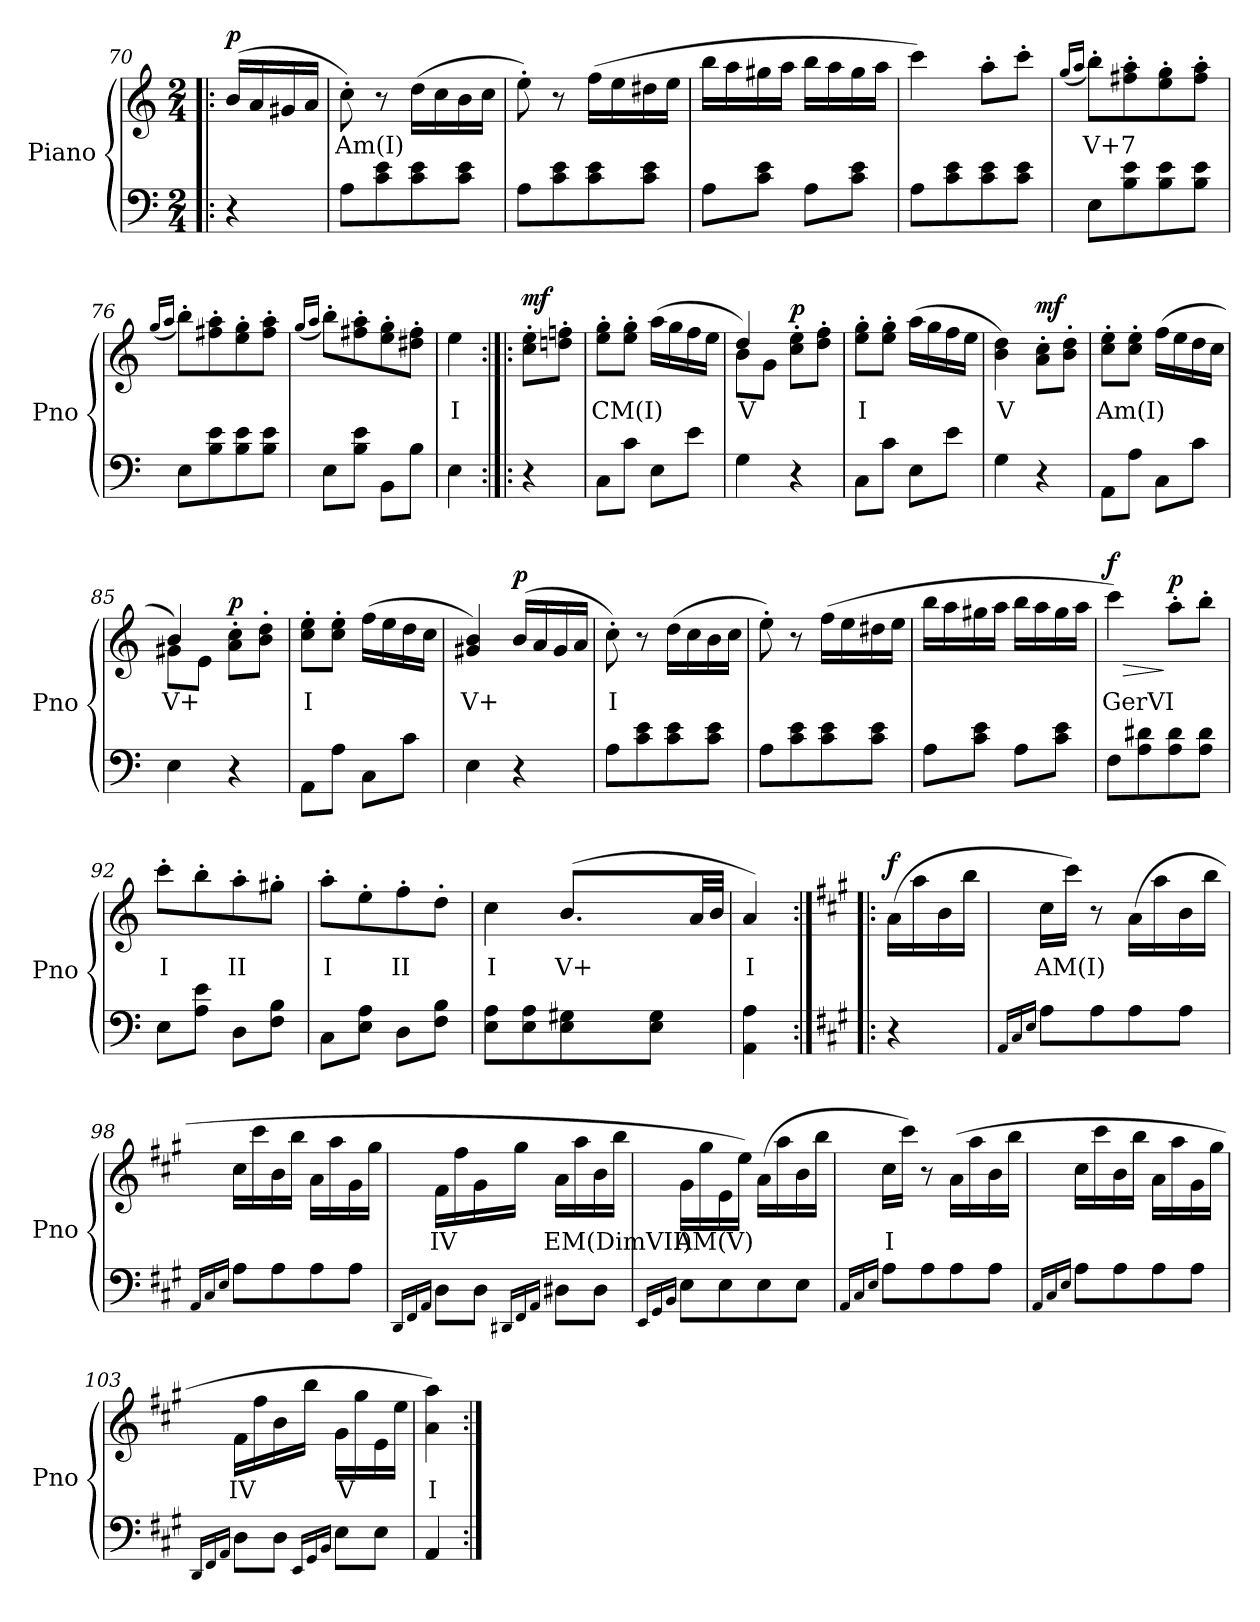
**kern	**kern	**text	**dynam
*part1	*part1	*part1	*part1
*staff2	*staff1	*staff1	*staff1/2
*I"Piano	*	*	*
*I'Pno	*	*	*
*clefF4	*clefG2	*	*
*k[]	*k[]	*	*
*M2/4	*M2/4	*	*
=70!|:	=70!|:	=70!|:	=70!|:
!	!	!	!LO:DY:b
4r	(<16b/LL	.	p
.	16a/	.	.
.	16g#X/	.	.
.	16a/JJ	.	.
=71	=71	=71	=71
!	!	!LO:LY:b	!
8A\L	8cc'\)	Am(I)	.
8c\ 8e\	8r	.	.
8c\ 8e\	(>16dd\LL	.	.
.	16cc\	.	.
8c\ 8e\J	16b\	.	.
.	16cc\JJ	.	.
=72	=72	=72	=72
8A\L	8ee'\)	.	.
8c\ 8e\	8r	.	.
8c\ 8e\	(>16ff\LL	.	.
.	16ee\	.	.
8c\ 8e\J	16dd#X\	.	.
.	16ee\JJ	.	.
!!LO:LB:g=z
=73	=73	=73	=73
8A\L	16bb\LL	.	.
.	16aa\	.	.
8c\ 8e\J	16gg#X\	.	.
.	16aa\JJ	.	.
8A\L	16bb\LL	.	.
.	16aa\	.	.
8c\ 8e\J	16gg#\	.	.
.	16aa\JJ	.	.
=74	=74	=74	=74
8A\L	4ccc\)	.	.
8c\ 8e\	.	.	.
8c\ 8e\	8aa'\L	.	.
8c\ 8e\J	8ccc'\J	.	.
=75	=75	=75	=75
.	(<16qgg/LL	.	.
.	16qaa/JJ	.	.
!	!	!LO:LY:b	!
8E\L	8bb'\L)	V+7	.
8B\ 8e\	8ff#X\' 8aa\'	.	.
8B\ 8e\	8ee\' 8gg\'	.	.
8B\ 8e\J	8ff#\' 8aa\'J	.	.
=76	=76	=76	=76
.	(<16qgg/LL	.	.
.	16qaa/JJ	.	.
8E\L	8bb'\L)	.	.
8B\ 8e\	8ff#X\' 8aa\'	.	.
8B\ 8e\	8ee\' 8gg\'	.	.
8B\ 8e\J	8ff#\' 8aa\'J	.	.
=77	=77	=77	=77
.	(<16qgg/LL	.	.
.	16qaa/JJ	.	.
8E\L	8bb'\L)	.	.
8B\ 8e\J	8ff#X\' 8aa\'	.	.
8BB\L	8ee\' 8gg\'	.	.
8B\J	8dd#X\' 8ff#\'J	.	.
=78	=78	=78	=78
!	!	!LO:LY:b	!
4E\	4ee\	I	.
!!LO:LB:g=z
=79:|!|:	=79:|!|:	=79:|!|:	=79:|!|:
!	!	!	!LO:DY:b
4r	8cc\' 8ee\'L	.	mf
.	8ddn\' 8ffn\'J	.	.
=80	=80	=80	=80
!	!	!LO:LY:b	!
8C\L	8ee\' 8gg\'L	CM(I)	.
8c\J	8ee\' 8gg\'J	.	.
8E\L	(>16aa\LL	.	.
.	16gg\	.	.
8e\J	16ff\	.	.
.	16ee\JJ	.	.
=81	=81	=81	=81
!	!	!LO:LY:b	!
*	*^	*	*
4G\	4dd/)	8b\L	V	.
.	.	8g\J	.	.
!	!	!	!	!LO:DY:b
4r	8cc\' 8ee\'L	4ryy	.	p
.	8dd\' 8ff\'J	.	.	.
*	*v	*v	*	*
=82	=82	=82	=82
!	!	!LO:LY:b	!
8C\L	8ee\' 8gg\'L	I	.
8c\J	8ee\' 8gg\'J	.	.
8E\L	(>16aa\LL	.	.
.	16gg\	.	.
8e\J	16ff\	.	.
.	16ee\JJ	.	.
=83	=83	=83	=83
!	!	!LO:LY:b	!
4G\	4b\ 4dd\)	V	.
!	!	!	!LO:DY:b
4r	8a\' 8cc\'L	.	mf
.	8b\' 8dd\'J	.	.
=84	=84	=84	=84
!	!	!LO:LY:b	!
8AA\L	8cc\' 8ee\'L	Am(I)	.
8A\J	8cc\' 8ee\'J	.	.
8C\L	(>16ff\LL	.	.
.	16ee\	.	.
8c\J	16dd\	.	.
.	16cc\JJ	.	.
=85	=85	=85	=85
*	*^	*	*
!	!	!	!LO:LY:b	!
4E\	4b/)	8g#X\L	V+	.
.	.	8e\J	.	.
!	!	!	!	!LO:DY:b
4r	8a\' 8cc\'L	4ryy	.	p
.	8b\' 8dd\'J	.	.	.
*	*v	*v	*	*
!!LO:LB:g=z
=86	=86	=86	=86
!	!	!LO:LY:b	!
8AA\L	8cc\' 8ee\'L	I	.
8A\J	8cc\' 8ee\'J	.	.
8C\L	(>16ff\LL	.	.
.	16ee\	.	.
8c\J	16dd\	.	.
.	16cc\JJ	.	.
=87	=87	=87	=87
!	!	!LO:LY:b	!
4E\	4g#X/ 4b/)	V+	.
!	!	!	!LO:DY:b
4r	(<16b/LL	.	p
.	16a/	.	.
.	16g#/	.	.
.	16a/JJ	.	.
=88	=88	=88	=88
!	!	!LO:LY:b	!
8A\L	8cc'\)	I	.
8c\ 8e\	8r	.	.
8c\ 8e\	(>16dd\LL	.	.
.	16cc\	.	.
8c\ 8e\J	16b\	.	.
.	16cc\JJ	.	.
=89	=89	=89	=89
8A\L	8ee'\)	.	.
8c\ 8e\	8r	.	.
8c\ 8e\	(>16ff\LL	.	.
.	16ee\	.	.
8c\ 8e\J	16dd#X\	.	.
.	16ee\JJ	.	.
=90	=90	=90	=90
!	!	!	!LO:DY:b
8A\L	16bb\LL	.	other-dynamics
.	16aa\	.	.
8c\ 8e\J	16gg#X\	.	.
.	16aa\JJ	.	.
8A\L	16bb\LL	.	.
.	16aa\	.	.
8c\ 8e\J	16gg#\	.	.
.	16aa\JJ	.	.
!!LO:LB:g=z
=91	=91	=91	=91
!	!	!LO:LY:b	!LO:HP:b
!	!	!	!LO:DY:n=1:b
8F\L	4ccc\)	GerVI	> f
8A\ 8d#X\	.	.	.
!	!	!	!LO:DY:n=2:b
8A\ 8d#\	8aa'\L	.	] p
8A\ 8d#\J	8bb'\J	.	.
=92	=92	=92	=92
!	!	!LO:LY:b	!
8E\L	8ccc'\L	I	.
8A\ 8e\J	8bb'\	.	.
!	!	!LO:LY:b	!
8D\L	8aa'\	II	.
8F\ 8B\J	8gg#X'\J	.	.
=93	=93	=93	=93
!	!	!LO:LY:b	!
8C\L	8aa'\L	I	.
8E\ 8A\J	8ee'\	.	.
!	!	!LO:LY:b	!
8D\L	8ff'\	II	.
8F\ 8B\J	8dd'\J	.	.
=94	=94	=94	=94
!	!	!LO:LY:b	!
*	*^	*	*
8E\ 8A\L	4cc\	4ryy	I	.
8E\ 8A\	.	.	.	.
!	!	!	!LO:LY:b	!
8E\ 8G#X\	(<8.b/L	32ccyy	V+	.
.	.	32byy	.	.
.	.	32ccyy	.	.
.	.	32byy	.	.
8E\ 8G#\J	.	32ccyy	.	.
.	.	32byy	.	.
.	32a/LL	16ryy	.	.
.	32b/JJJ	.	.	.
*	*v	*v	*	*
=95	=95	=95	=95
!	!	!LO:LY:b	!
4AA\ 4A\	4a/)	I	.
=96:|!|:	=96:|!|:	=96:|!|:	=96:|!|:
*k[f#c#g#]	*k[f#c#g#]	*	*
!	!	!	!LO:DY:b
4r	(>16a\LL	.	f
.	16aa\	.	.
.	16b\	.	.
.	16bb\JJ	.	.
!!LO:PB:g=z
=97	=97	=97	=97
16qAA/LL	.	.	.
16qC#/	.	.	.
16qE/JJ	.	.	.
!	!	!LO:LY:b	!
8A\L	16cc#\LL	AM(I)	.
.	16ccc#\JJ)	.	.
8A\	8r	.	.
8A\	(>16a\LL	.	.
.	16aa\	.	.
8A\J	16b\	.	.
.	16bb\JJ	.	.
=98	=98	=98	=98
16qAA/LL	.	.	.
16qC#/	.	.	.
16qE/JJ	.	.	.
8A\L	16cc#\LL	.	.
.	16ccc#\	.	.
8A\	16b\	.	.
.	16bb\JJ	.	.
8A\	16a\LL	.	.
.	16aa\	.	.
8A\J	16g#\	.	.
.	16gg#\JJ	.	.
=99	=99	=99	=99
16qDD/LL	.	.	.
16qFF#/	.	.	.
16qAA/JJ	.	.	.
!	!	!LO:LY:b	!
8D\L	16f#\LL	IV	.
.	16ff#\	.	.
8D\J	16g#\	.	.
.	16gg#\JJ	.	.
16qDD#X/LL	.	.	.
16qFF#/	.	.	.
16qAA/JJ	.	.	.
!	!	!LO:LY:b	!
8D#X\L	16a\LL	EM(DimVII)	.
.	16aa\	.	.
8D#\J	16b\	.	.
.	16bb\JJ	.	.
!!LO:LB:g=z
=100	=100	=100	=100
16qEE/LL	.	.	.
16qGG#/	.	.	.
16qBB/JJ	.	.	.
!	!	!LO:LY:b	!
8E\L	16g#\LL	AM(V)	.
.	16gg#\	.	.
8E\	16e\	.	.
.	16ee\JJ)	.	.
8E\	(>16a\LL	.	.
.	16aa\	.	.
8E\J	16b\	.	.
.	16bb\JJ	.	.
=101	=101	=101	=101
16qAA/LL	.	.	.
16qC#/	.	.	.
16qE/JJ	.	.	.
!	!	!LO:LY:b	!
8A\L	16cc#\LL	I	.
.	16ccc#\JJ)	.	.
8A\	8r	.	.
8A\	(>16a\LL	.	.
.	16aa\	.	.
8A\J	16b\	.	.
.	16bb\JJ	.	.
=102	=102	=102	=102
16qAA/LL	.	.	.
16qC#/	.	.	.
16qE/JJ	.	.	.
8A\L	16cc#\LL	.	.
.	16ccc#\	.	.
8A\	16b\	.	.
.	16bb\JJ	.	.
8A\	16a\LL	.	.
.	16aa\	.	.
8A\J	16g#\	.	.
.	16gg#\JJ	.	.
!!LO:LB:g=z
=103	=103	=103	=103
16qDD/LL	.	.	.
16qFF#/	.	.	.
16qAA/JJ	.	.	.
!	!	!LO:LY:b	!
8D\L	16f#\LL	IV	.
.	16ff#\	.	.
8D\J	16b\	.	.
.	16bb\JJ	.	.
16qEE/LL	.	.	.
16qGG#/	.	.	.
16qBB/JJ	.	.	.
!	!	!LO:LY:b	!
8E\L	16g#\LL	V	.
.	16gg#\	.	.
8E\J	16e\	.	.
.	16ee\JJ	.	.
=104	=104	=104	=104
!	!	!LO:LY:b	!
4AA/	4a\ 4aa\)	I	.
=:|!	=:|!	=:|!	=:|!
*-	*-	*-	*-
